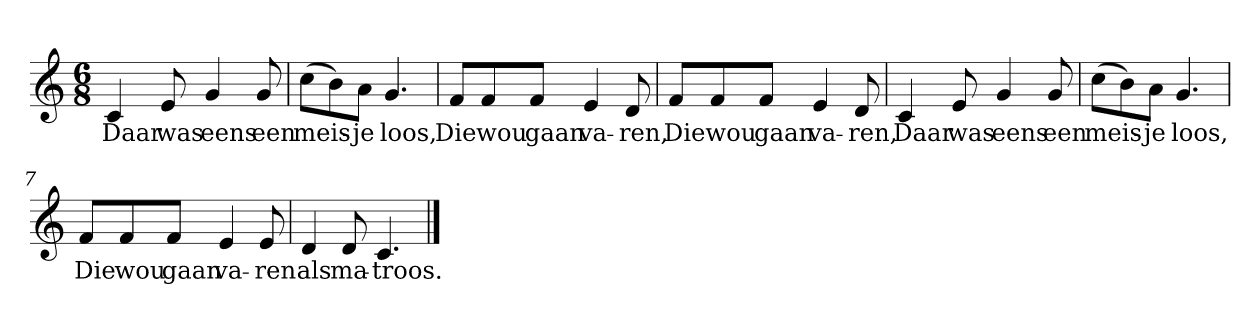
**kern	**text
*part1	*part1
*staff1	*staff1
*clefG2	*
*k[]	*
*C:	*
*M6/8	*
*MM120	*
=1	=1
4c	Daar
8e	was
4g	eens
8g	een
=2	=2
(8cc\L	meis-
8b\)	.
8a\J	-je
4.g	loos,
=3	=3
8f/L	Die
8f/	wou
8f/J	gaan
4e	va-
8d	-ren,
=4	=4
8f/L	Die
8f/	wou
8f/J	gaan
4e	va-
8d	-ren,
=5	=5
4c	Daar
8e	was
4g	eens
8g	een
=6	=6
(8cc\L	meis-
8b\)	.
8a\J	-je
4.g	loos,
=7	=7
8f/L	Die
8f/	wou
8f/J	gaan
4e	va-
8e	-ren
=8	=8
4d	als
8d	ma-
4.c	-troos.
==	==
*-	*-
